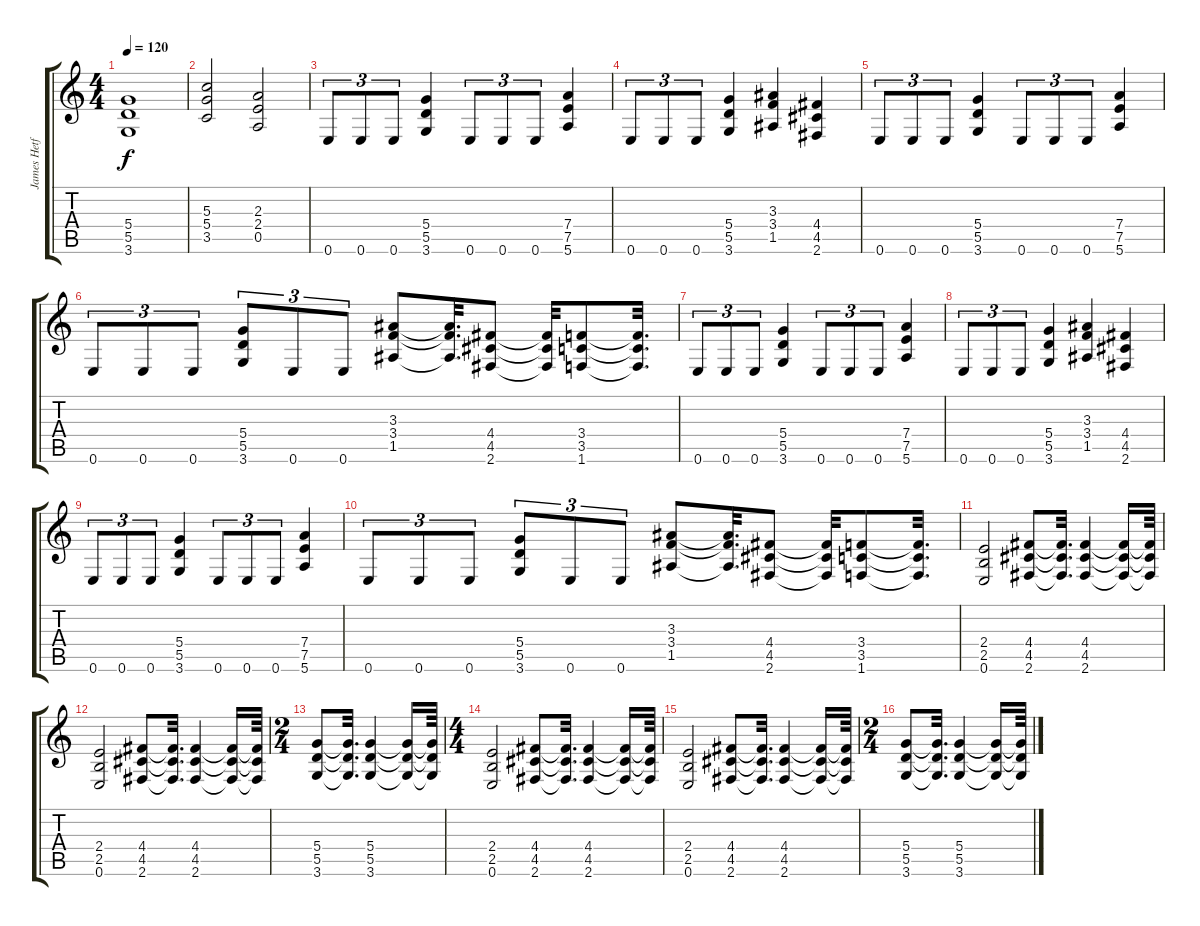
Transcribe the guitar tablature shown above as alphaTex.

\track ("James Hetfield" "James Hetf") {instrument distortionguitar}
\staff {score tabs}
\tuning (E4 B3 G3 D3 A2 E2) {hide}
\ts (4 4)
\tempo 120
\clef g2
\ks c
(5.4 5.5 3.6).1{dy f} |
(5.3 5.4 3.5).2 (2.3 2.4 0.5).2 |
0.6.8{tu (3 2)} 0.6.8{tu (3 2)} 0.6.8{tu (3 2)} (5.4 5.5 3.6).4 0.6.8{tu (3 2)} 0.6.8{tu (3 2)} 0.6.8{tu (3 2)} (7.4 7.5 5.6).4 |
0.6.8{tu (3 2)} 0.6.8{tu (3 2)} 0.6.8{tu (3 2)} (5.4 5.5 3.6).4 (3.3 3.4 1.5).4 (4.4 4.5 2.6).4 |
0.6.8{tu (3 2)} 0.6.8{tu (3 2)} 0.6.8{tu (3 2)} (5.4 5.5 3.6).4 0.6.8{tu (3 2)} 0.6.8{tu (3 2)} 0.6.8{tu (3 2)} (7.4 7.5 5.6).4 |
0.6.8{tu (3 2)} 0.6.8{tu (3 2)} 0.6.8{tu (3 2)} (5.4 5.5 3.6).8{tu (3 2)} 0.6.8{tu (3 2)} 0.6.8{tu (3 2)} (3.3 3.4 1.5).8 (3.3{t} 3.4{t} 1.5{t}).32{d} (4.4 4.5 2.6).8 (4.4{t} 4.5{t} 2.6{t}).32 (3.4 3.5 1.6).8 (3.4{t} 3.5{t} 1.6{t}).32{d} |
0.6.8{tu (3 2)} 0.6.8{tu (3 2)} 0.6.8{tu (3 2)} (5.4 5.5 3.6).4 0.6.8{tu (3 2)} 0.6.8{tu (3 2)} 0.6.8{tu (3 2)} (7.4 7.5 5.6).4 |
0.6.8{tu (3 2)} 0.6.8{tu (3 2)} 0.6.8{tu (3 2)} (5.4 5.5 3.6).4 (3.3 3.4 1.5).4 (4.4 4.5 2.6).4 |
0.6.8{tu (3 2)} 0.6.8{tu (3 2)} 0.6.8{tu (3 2)} (5.4 5.5 3.6).4 0.6.8{tu (3 2)} 0.6.8{tu (3 2)} 0.6.8{tu (3 2)} (7.4 7.5 5.6).4 |
0.6.8{tu (3 2)} 0.6.8{tu (3 2)} 0.6.8{tu (3 2)} (5.4 5.5 3.6).8{tu (3 2)} 0.6.8{tu (3 2)} 0.6.8{tu (3 2)} (3.3 3.4 1.5).8 (3.3{t} 3.4{t} 1.5{t}).32{d} (4.4 4.5 2.6).8 (4.4{t} 4.5{t} 2.6{t}).32 (3.4 3.5 1.6).8 (3.4{t} 3.5{t} 1.6{t}).32{d} |
(2.4 2.5 0.6).2 (4.4 4.5 2.6).8 (4.4{t} 4.5{t} 2.6{t}).32{d} (4.4 4.5 2.6).4 (4.4{t} 4.5{t} 2.6{t}).16 (4.4{t} 4.5{t} 2.6{t}).64 |
(2.4 2.5 0.6).2 (4.4 4.5 2.6).8 (4.4{t} 4.5{t} 2.6{t}).32{d} (4.4 4.5 2.6).4 (4.4{t} 4.5{t} 2.6{t}).16 (4.4{t} 4.5{t} 2.6{t}).64 |
\ts (2 4)
(5.4 5.5 3.6).8 (5.4{t} 5.5{t} 3.6{t}).32{d} (5.4 5.5 3.6).4 (5.4{t} 5.5{t} 3.6{t}).16 (5.4{t} 5.5{t} 3.6{t}).64 |
\ts (4 4)
(2.4 2.5 0.6).2 (4.4 4.5 2.6).8 (4.4{t} 4.5{t} 2.6{t}).32{d} (4.4 4.5 2.6).4 (4.4{t} 4.5{t} 2.6{t}).16 (4.4{t} 4.5{t} 2.6{t}).64 |
(2.4 2.5 0.6).2 (4.4 4.5 2.6).8 (4.4{t} 4.5{t} 2.6{t}).32{d} (4.4 4.5 2.6).4 (4.4{t} 4.5{t} 2.6{t}).16 (4.4{t} 4.5{t} 2.6{t}).64 |
\ts (2 4)
(5.4 5.5 3.6).8 (5.4{t} 5.5{t} 3.6{t}).32{d} (5.4 5.5 3.6).4 (5.4{t} 5.5{t} 3.6{t}).16 (5.4{t} 5.5{t} 3.6{t}).64
